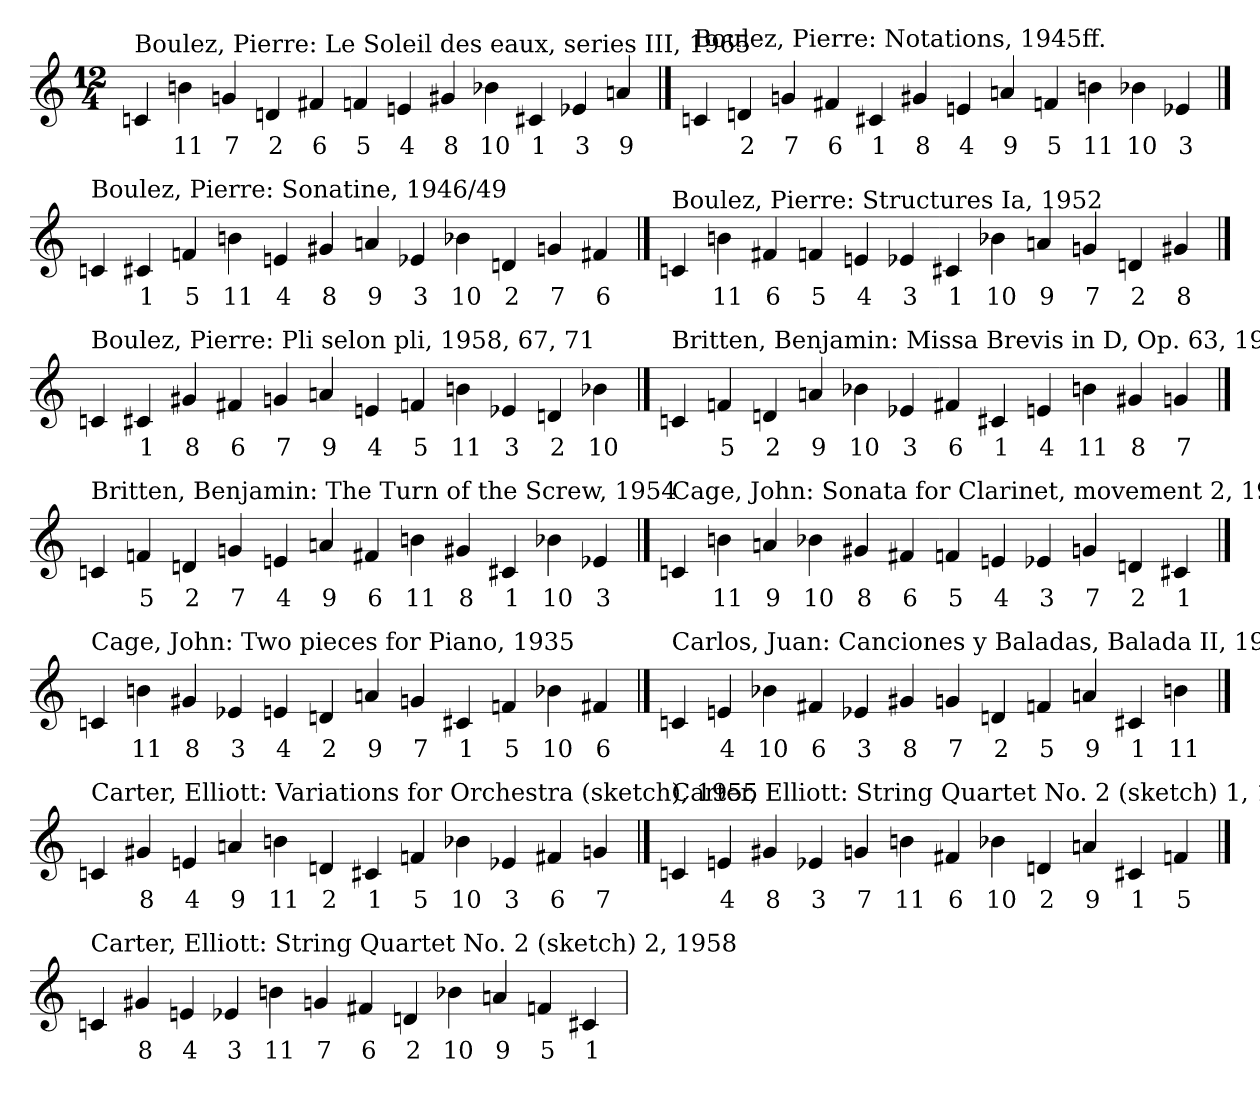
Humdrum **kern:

**kern	**text
*part1	*part1
*staff1	*staff1
!!LO:LB:g=z
*M12/4	*
==79	==79
!LO:TX:t=Boulez, Pierre&colon; Le Soleil des eaux, series III, 1965	!
4cn	.
4bn	11
4gn	7
4dn	2
4f#X	6
4fn	5
4en	4
4g#X	8
4b-X	10
4c#X	1
4e-X	3
4an	9
!!LO:LB:g=z
==80	==80
!LO:TX:t=Boulez, Pierre&colon; Notations, 1945ff.	!
4cn	.
4dn	2
4gn	7
4f#X	6
4c#X	1
4g#X	8
4en	4
4an	9
4fn	5
4bn	11
4b-X	10
4e-X	3
!!LO:LB:g=z
==81	==81
!LO:TX:t=Boulez, Pierre&colon; Sonatine, 1946/49	!
4cn	.
4c#X	1
4fn	5
4bn	11
4en	4
4g#X	8
4an	9
4e-X	3
4b-X	10
4dn	2
4gn	7
4f#X	6
!!LO:LB:g=z
==82	==82
!LO:TX:t=Boulez, Pierre&colon; Structures Ia, 1952	!
4cn	.
4bn	11
4f#X	6
4fn	5
4en	4
4e-X	3
4c#X	1
4b-X	10
4an	9
4gn	7
4dn	2
4g#X	8
!!LO:LB:g=z
==83	==83
!LO:TX:t=Boulez, Pierre&colon; Pli selon pli, 1958, 67, 71	!
4cn	.
4c#X	1
4g#X	8
4f#X	6
4gn	7
4an	9
4en	4
4fn	5
4bn	11
4e-X	3
4dn	2
4b-X	10
!!LO:LB:g=z
==84	==84
!LO:TX:t=Britten, Benjamin&colon; Missa Brevis in D, Op. 63, 1959	!
4cn	.
4fn	5
4dn	2
4an	9
4b-X	10
4e-X	3
4f#X	6
4c#X	1
4en	4
4bn	11
4g#X	8
4gn	7
!!LO:LB:g=z
==85	==85
!LO:TX:t=Britten, Benjamin&colon; The Turn of the Screw, 1954	!
4cn	.
4fn	5
4dn	2
4gn	7
4en	4
4an	9
4f#X	6
4bn	11
4g#X	8
4c#X	1
4b-X	10
4e-X	3
!!LO:LB:g=z
==86	==86
!LO:TX:t=Cage, John&colon; Sonata for Clarinet, movement 2, 1933	!
4cn	.
4bn	11
4an	9
4b-X	10
4g#X	8
4f#X	6
4fn	5
4en	4
4e-X	3
4gn	7
4dn	2
4c#X	1
!!LO:LB:g=z
==87	==87
!LO:TX:t=Cage, John&colon; Two pieces for Piano, 1935	!
4cn	.
4bn	11
4g#X	8
4e-X	3
4en	4
4dn	2
4an	9
4gn	7
4c#X	1
4fn	5
4b-X	10
4f#X	6
!!LO:LB:g=z
==88	==88
!LO:TX:t=Carlos, Juan&colon; Canciones y Baladas, Balada II, 1936	!
4cn	.
4en	4
4b-X	10
4f#X	6
4e-X	3
4g#X	8
4gn	7
4dn	2
4fn	5
4an	9
4c#X	1
4bn	11
!!LO:LB:g=z
==89	==89
!LO:TX:t=Carter, Elliott&colon; Variations for Orchestra (sketch), 1955	!
4cn	.
4g#X	8
4en	4
4an	9
4bn	11
4dn	2
4c#X	1
4fn	5
4b-X	10
4e-X	3
4f#X	6
4gn	7
!!LO:LB:g=z
==90	==90
!LO:TX:t=Carter, Elliott&colon; String Quartet No. 2 (sketch) 1, 1958	!
4cn	.
4en	4
4g#X	8
4e-X	3
4gn	7
4bn	11
4f#X	6
4b-X	10
4dn	2
4an	9
4c#X	1
4fn	5
!!LO:LB:g=z
==91	==91
!LO:TX:t=Carter, Elliott&colon; String Quartet No. 2 (sketch) 2, 1958	!
4cn	.
4g#X	8
4en	4
4e-X	3
4bn	11
4gn	7
4f#X	6
4dn	2
4b-X	10
4an	9
4fn	5
4c#X	1
=	=
*-	*-
